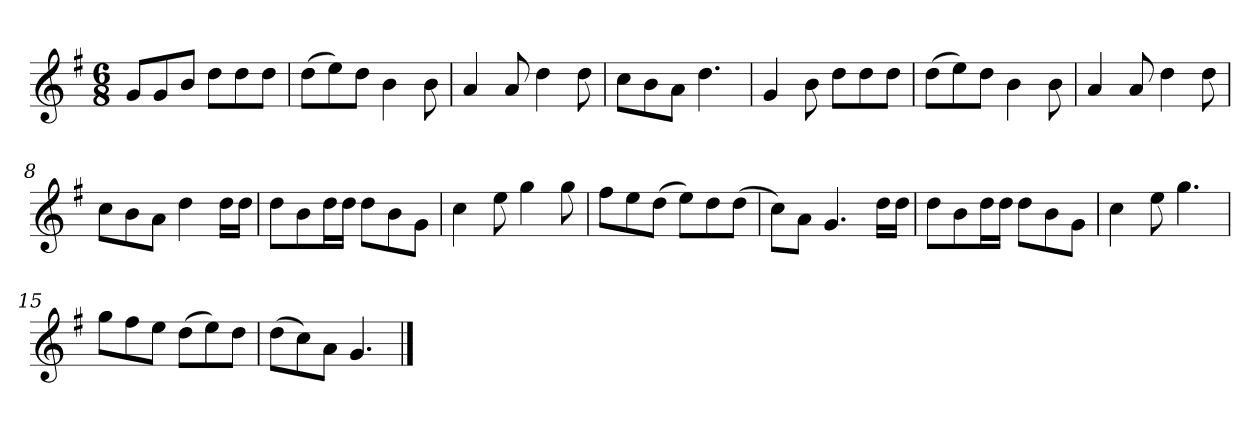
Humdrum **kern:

**kern
*part1
*staff1
*k[f#]
*M6/8
*MM120
=1
8gL
8g
8bJ
8ddL
8dd
8ddJ
=2
(8ddL
8ee)
8ddJ
4b
8b
=3
4a
8a
4dd
8dd
=4
8ccL
8b
8aJ
4.dd
=5
4g
8b
8ddL
8dd
8ddJ
=6
(8ddL
8ee)
8ddJ
4b
8b
=7
4a
8a
4dd
8dd
=8
8ccL
8b
8aJ
4dd
16ddLL
16ddJJ
=9
8ddL
8b
16ddL
16ddJJ
8ddL
8b
8gJ
=10
4cc
8ee
4gg
8gg
=11
8ff#L
8ee
(8ddJ
8eeL)
8dd
(8ddJ
=12
8ccL)
8aJ
4.g
16ddLL
16ddJJ
=13
8ddL
8b
16ddL
16ddJJ
8ddL
8b
8gJ
=14
4cc
8ee
4.gg
=15
8ggL
8ff#
8eeJ
(8ddL
8ee)
8ddJ
=16
(8ddL
8cc)
8aJ
4.g
==
*-
